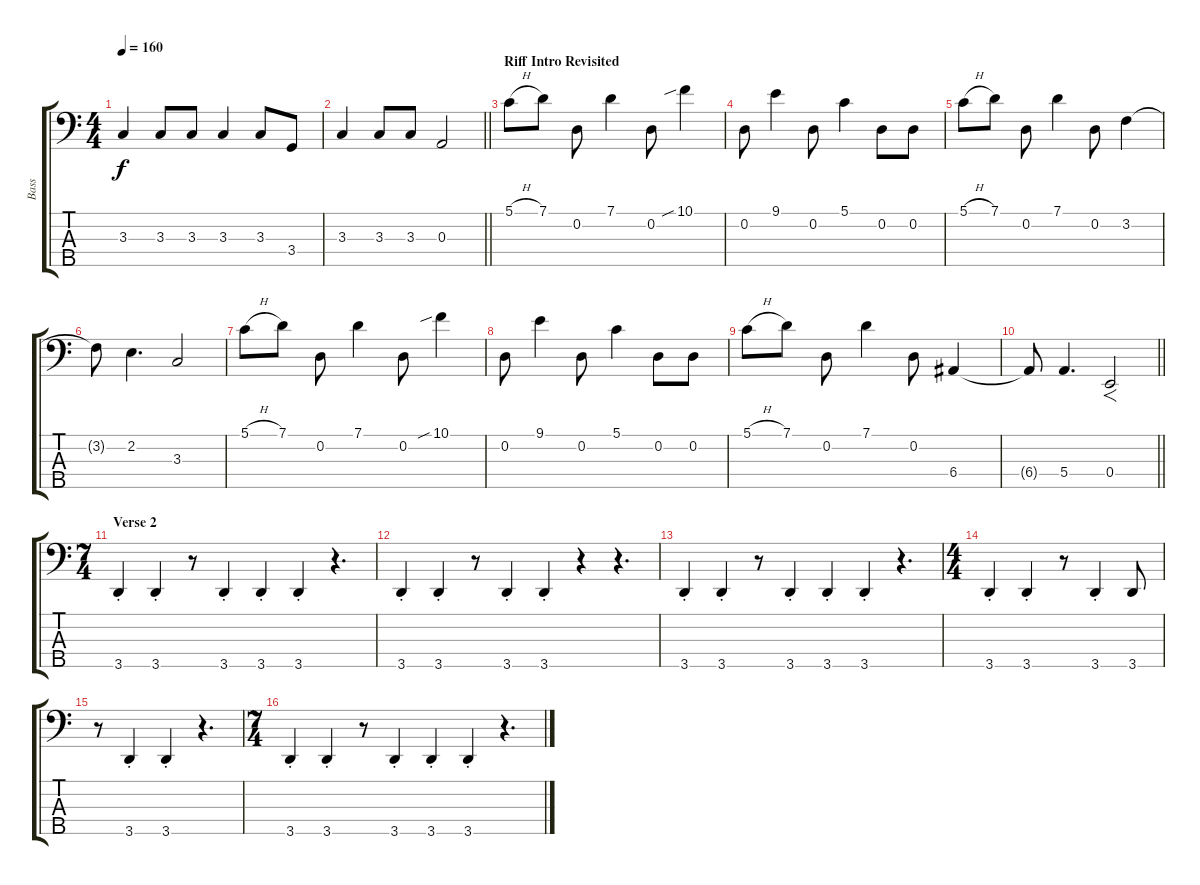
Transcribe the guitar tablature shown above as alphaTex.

\track ("Bass" "Bass") {instrument electricbassfinger}
\staff {score tabs}
\tuning (G2 D2 A1 E1 B0) {hide}
\ts (4 4)
\tempo 160
\clef f4
\ks c
3.3.4{dy f} 3.3.8 3.3.8 3.3.4 3.3.8 3.4.8 |
\barLineRight lightlight
3.3.4 3.3.8 3.3.8 0.3.2 |
\section ("" "Riff Intro Revisited")
5.1{h}.8 7.1.8 0.2.8 7.1.4 0.2.8 10.1{sib}.4 |
0.2.8 9.1.4 0.2.8 5.1.4 0.2.8 0.2.8 |
5.1{h}.8 7.1.8 0.2.8 7.1.4 0.2.8 3.2.4 |
3.2{t}.8 2.2.4{d} 3.3.2 |
5.1{h}.8 7.1.8 0.2.8 7.1.4 0.2.8 10.1{sib}.4 |
0.2.8 9.1.4 0.2.8 5.1.4 0.2.8 0.2.8 |
5.1{h}.8 7.1.8 0.2.8 7.1.4 0.2.8 6.4.4 |
\barLineRight lightlight
6.4{t}.8 5.4.4{d} 0.4.2{f} |
\ts (7 4)
\section ("" "Verse 2")
3.5{st}.4 3.5{st}.4 r.8 3.5{st}.4 3.5{st}.4 3.5{st}.4 r.4{d} |
3.5{st}.4 3.5{st}.4 r.8 3.5{st}.4 3.5{st}.4 r.4 r.4{d} |
3.5{st}.4 3.5{st}.4 r.8 3.5{st}.4 3.5{st}.4 3.5{st}.4 r.4{d} |
\ts (4 4)
3.5{st}.4 3.5{st}.4 r.8 3.5{st}.4 3.5.8 |
r.8 3.5{st}.4 3.5{st}.4 r.4{d} |
\ts (7 4)
3.5{st}.4 3.5{st}.4 r.8 3.5{st}.4 3.5{st}.4 3.5{st}.4 r.4{d}
